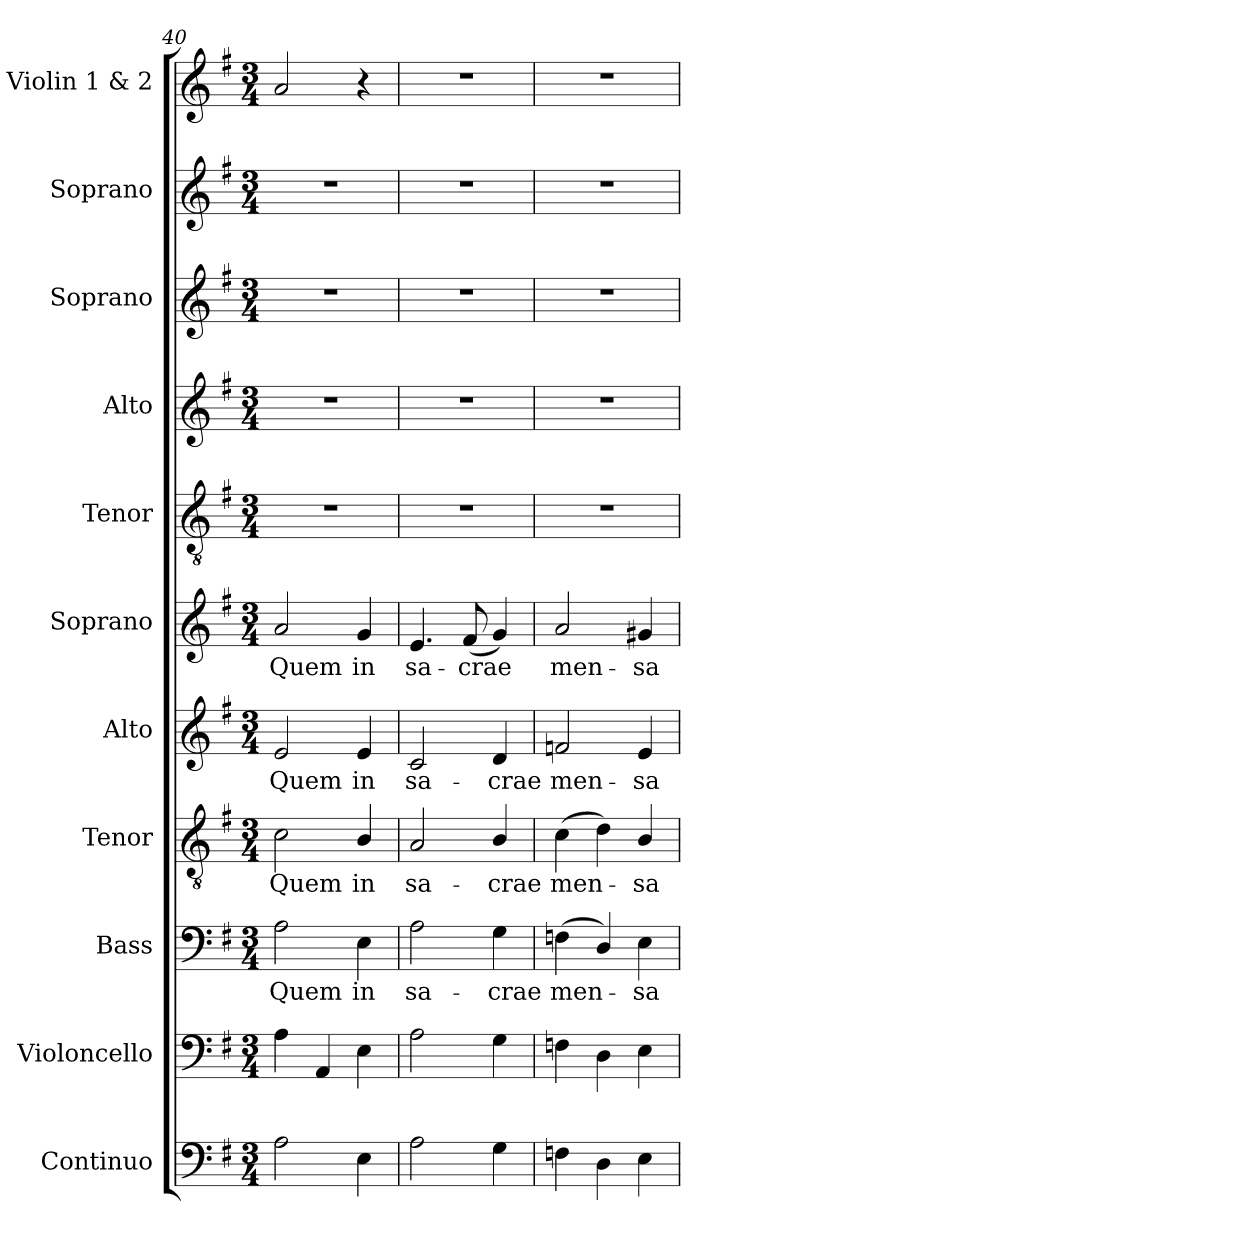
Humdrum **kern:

**kern	**kern	**kern	**text	**kern	**text	**kern	**text	**kern	**text	**kern	**kern	**kern	**kern	**kern
*part11	*part10	*part9	*part9	*part8	*part8	*part7	*part7	*part6	*part6	*part5	*part4	*part3	*part2	*part1
*staff11	*staff10	*staff9	*staff9	*staff8	*staff8	*staff7	*staff7	*staff6	*staff6	*staff5	*staff4	*staff3	*staff2	*staff1
*I"Continuo	*I"Violoncello	*I"Bass	*	*I"Tenor	*	*I"Alto	*	*I"Soprano	*	*I"Tenor	*I"Alto	*I"Soprano	*I"Soprano	*I"Violin 1 & 2
*I'Cont.	*I'Vc.	*I'B.	*	*I'T.	*	*I'A.	*	*I'S.	*	*I'T.	*I'A.	*I'S.	*I'S.	*I'Vln. 1/2
!!LO:PB:g=z
*clefF4	*clefF4	*clefF4	*	*clefGv2	*	*clefG2	*	*clefG2	*	*clefGv2	*clefG2	*clefG2	*clefG2	*clefG2
*	*	*	*	*ITrd7c12	*	*	*	*	*	*ITrd7c12	*	*	*	*
*k[f#]	*k[f#]	*k[f#]	*	*k[f#]	*	*k[f#]	*	*k[f#]	*	*k[f#]	*k[f#]	*k[f#]	*k[f#]	*k[f#]
*G:	*G:	*G:	*	*G:	*	*G:	*	*G:	*	*G:	*G:	*G:	*G:	*G:
*M3/4	*M3/4	*M3/4	*	*M3/4	*	*M3/4	*	*M3/4	*	*M3/4	*M3/4	*M3/4	*M3/4	*M3/4
=40	=40	=40	=40	=40	=40	=40	=40	=40	=40	=40	=40	=40	=40	=40
!	!	!	!LO:LY:b:color=#000000	!	!	!	!	!	!	!	!	!	!	!
!	!	!	!	!	!LO:LY:b:color=#000000	!	!	!	!	!	!	!	!	!
!	!	!	!	!	!	!	!LO:LY:b:color=#000000	!	!	!	!	!	!	!
!	!	!	!	!	!	!	!	!	!LO:LY:b:color=#000000	!LO:N:vis=1	!LO:N:vis=1	!LO:N:vis=1	!LO:N:vis=1	!
2Ai\	4Ai\	2Ai\	Quem	2Ci\	Quem	2ei/	Quem	2ai/	Quem	2.r	2.r	2.r	2.r	2ai/
.	4AAi/	.	.	.	.	.	.	.	.	.	.	.	.	.
!	!	!	!LO:LY:b:color=#000000	!	!	!	!	!	!	!	!	!	!	!
!	!	!	!	!	!LO:LY:b:color=#000000	!	!	!	!	!	!	!	!	!
!	!	!	!	!	!	!	!LO:LY:b:color=#000000	!	!	!	!	!	!	!
!	!	!	!	!	!	!	!	!	!LO:LY:b:color=#000000	!	!	!	!	!
4Ei\	4Ei\	4Ei\	in	4BBi/	in	4ei/	in	4gi/	in	.	.	.	.	4r
=41	=41	=41	=41	=41	=41	=41	=41	=41	=41	=41	=41	=41	=41	=41
!	!	!	!LO:LY:b:color=#000000	!	!	!	!	!	!	!	!	!	!	!
!	!	!	!	!	!LO:LY:b:color=#000000	!	!	!	!	!	!	!	!	!
!	!	!	!	!	!	!	!LO:LY:b:color=#000000	!	!	!	!	!	!	!
!	!	!	!	!	!	!	!	!	!LO:LY:b:color=#000000	!LO:N:vis=1	!LO:N:vis=1	!LO:N:vis=1	!LO:N:vis=1	!LO:N:vis=1
2Ai\	2Ai\	2Ai\	sa-	2AAi/	sa-	2ci/	sa-	4.ei/	sa-	2.r	2.r	2.r	2.r	2.r
!	!	!	!	!	!	!	!	!	!LO:LY:b:color=#000000	!	!	!	!	!
.	.	.	.	.	.	.	.	(8f#i/	-crae	.	.	.	.	.
!	!	!	!LO:LY:b:color=#000000	!	!	!	!	!	!	!	!	!	!	!
!	!	!	!	!	!LO:LY:b:color=#000000	!	!	!	!	!	!	!	!	!
!	!	!	!	!	!	!	!LO:LY:b:color=#000000	!	!	!	!	!	!	!
4Gi\	4Gi\	4Gi\	-crae	4BBi/	-crae	4di/	-crae	4gi/)	.	.	.	.	.	.
=42	=42	=42	=42	=42	=42	=42	=42	=42	=42	=42	=42	=42	=42	=42
!	!	!	!LO:LY:b:color=#000000	!	!	!	!	!	!	!	!	!	!	!
!	!	!	!	!	!LO:LY:b:color=#000000	!	!	!	!	!	!	!	!	!
!	!	!	!	!	!	!	!LO:LY:b:color=#000000	!	!	!	!	!	!	!
!	!	!	!	!	!	!	!	!	!LO:LY:b:color=#000000	!LO:N:vis=1	!LO:N:vis=1	!LO:N:vis=1	!LO:N:vis=1	!LO:N:vis=1
4Fni\	4Fni\	(4Fni\	men-	(4Ci\	men-	2fni/	men-	2ai/	men-	2.r	2.r	2.r	2.r	2.r
4Di\	4Di\	4Di/)	.	4Di\)	.	.	.	.	.	.	.	.	.	.
!	!	!	!LO:LY:b:color=#000000	!	!	!	!	!	!	!	!	!	!	!
!	!	!	!	!	!LO:LY:b:color=#000000	!	!	!	!	!	!	!	!	!
!	!	!	!	!	!	!	!LO:LY:b:color=#000000	!	!	!	!	!	!	!
!	!	!	!	!	!	!	!	!	!LO:LY:b:color=#000000	!	!	!	!	!
4Ei\	4Ei\	4Ei\	-sa	4BBi/	-sa	4ei/	-sa	4g#Xi/	-sa	.	.	.	.	.
=	=	=	=	=	=	=	=	=	=	=	=	=	=	=
*-	*-	*-	*-	*-	*-	*-	*-	*-	*-	*-	*-	*-	*-	*-
